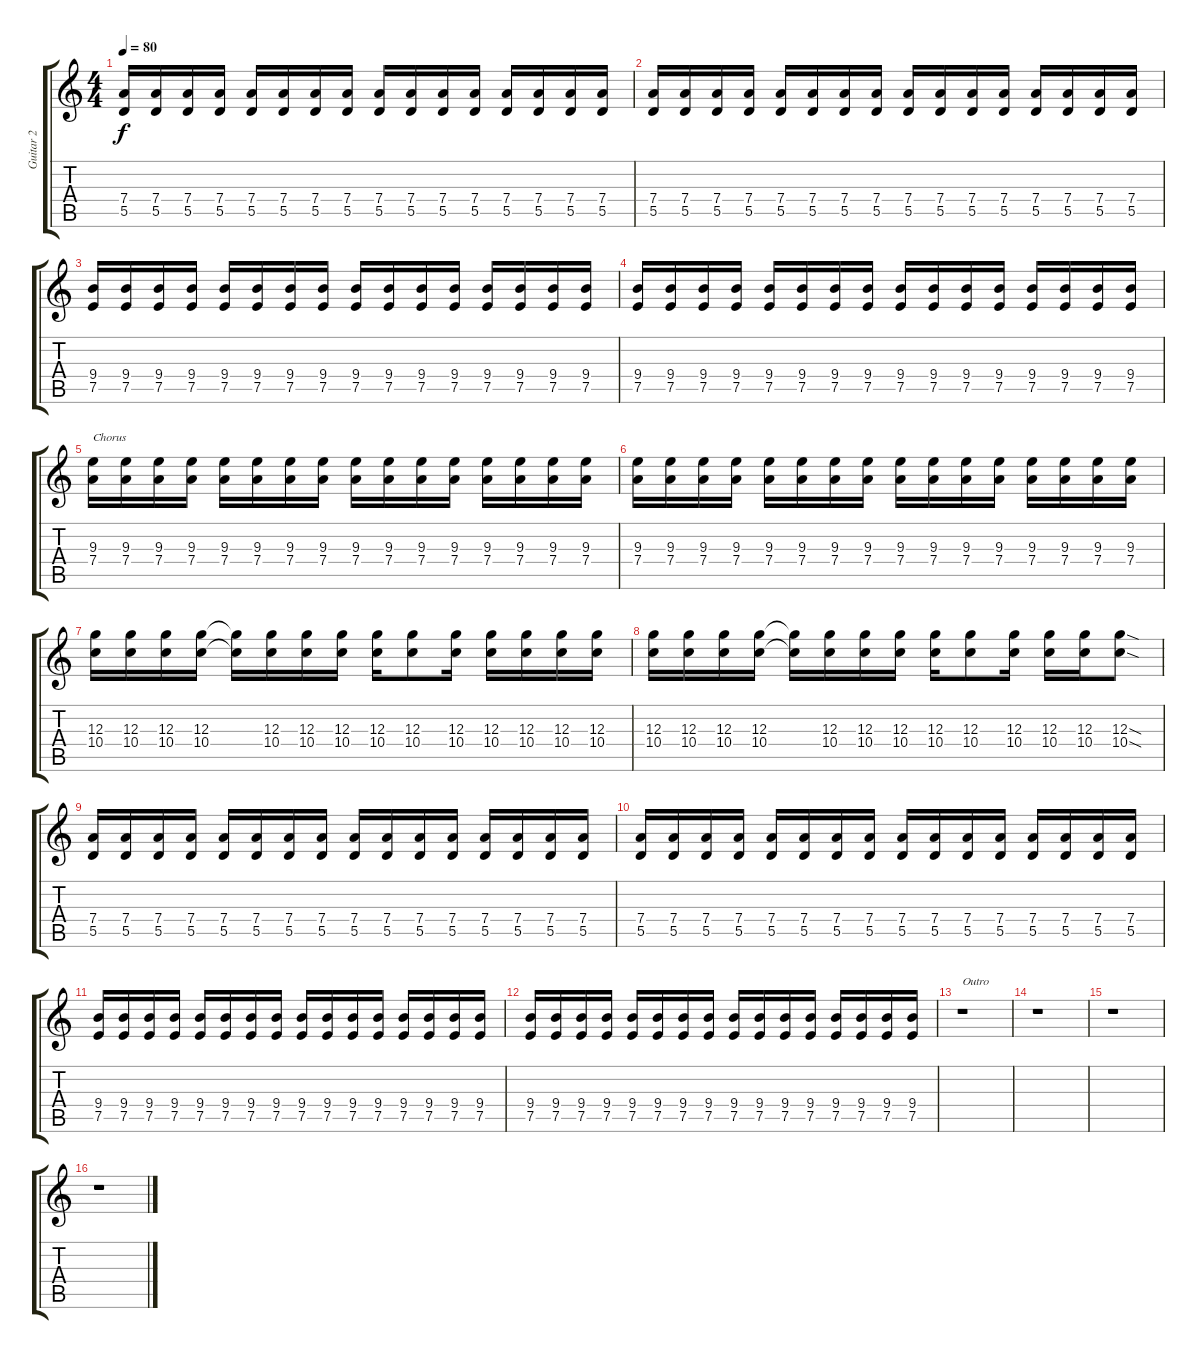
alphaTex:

\track ("Guitar 2" "Guitar 2") {instrument distortionguitar}
\staff {score tabs}
\tuning (E4 B3 G3 D3 A2 E2) {hide}
\ts (4 4)
\tempo 80
\clef g2
\ks c
(7.4 5.5).16{dy f} (7.4 5.5).16 (7.4 5.5).16 (7.4 5.5).16 (7.4 5.5).16 (7.4 5.5).16 (7.4 5.5).16 (7.4 5.5).16 (7.4 5.5).16 (7.4 5.5).16 (7.4 5.5).16 (7.4 5.5).16 (7.4 5.5).16 (7.4 5.5).16 (7.4 5.5).16 (7.4 5.5).16 |
(7.4 5.5).16 (7.4 5.5).16 (7.4 5.5).16 (7.4 5.5).16 (7.4 5.5).16 (7.4 5.5).16 (7.4 5.5).16 (7.4 5.5).16 (7.4 5.5).16 (7.4 5.5).16 (7.4 5.5).16 (7.4 5.5).16 (7.4 5.5).16 (7.4 5.5).16 (7.4 5.5).16 (7.4 5.5).16 |
(9.4 7.5).16 (9.4 7.5).16 (9.4 7.5).16 (9.4 7.5).16 (9.4 7.5).16 (9.4 7.5).16 (9.4 7.5).16 (9.4 7.5).16 (9.4 7.5).16 (9.4 7.5).16 (9.4 7.5).16 (9.4 7.5).16 (9.4 7.5).16 (9.4 7.5).16 (9.4 7.5).16 (9.4 7.5).16 |
(9.4 7.5).16 (9.4 7.5).16 (9.4 7.5).16 (9.4 7.5).16 (9.4 7.5).16 (9.4 7.5).16 (9.4 7.5).16 (9.4 7.5).16 (9.4 7.5).16 (9.4 7.5).16 (9.4 7.5).16 (9.4 7.5).16 (9.4 7.5).16 (9.4 7.5).16 (9.4 7.5).16 (9.4 7.5).16 |
(9.3 7.4).16{txt "Chorus"} (9.3 7.4).16 (9.3 7.4).16 (9.3 7.4).16 (9.3 7.4).16 (9.3 7.4).16 (9.3 7.4).16 (9.3 7.4).16 (9.3 7.4).16 (9.3 7.4).16 (9.3 7.4).16 (9.3 7.4).16 (9.3 7.4).16 (9.3 7.4).16 (9.3 7.4).16 (9.3 7.4).16 |
(9.3 7.4).16 (9.3 7.4).16 (9.3 7.4).16 (9.3 7.4).16 (9.3 7.4).16 (9.3 7.4).16 (9.3 7.4).16 (9.3 7.4).16 (9.3 7.4).16 (9.3 7.4).16 (9.3 7.4).16 (9.3 7.4).16 (9.3 7.4).16 (9.3 7.4).16 (9.3 7.4).16 (9.3 7.4).16 |
(12.3 10.4).16 (12.3 10.4).16 (12.3 10.4).16 (12.3 10.4).16 (12.3{t} 10.4{t}).16 (12.3 10.4).16 (12.3 10.4).16 (12.3 10.4).16 (12.3 10.4).16 (12.3 10.4).8 (12.3 10.4).16 (12.3 10.4).16 (12.3 10.4).16 (12.3 10.4).16 (12.3 10.4).16 |
(12.3 10.4).16 (12.3 10.4).16 (12.3 10.4).16 (12.3 10.4).16 (12.3{t} 10.4{t}).16 (12.3 10.4).16 (12.3 10.4).16 (12.3 10.4).16 (12.3 10.4).16 (12.3 10.4).8 (12.3 10.4).16 (12.3 10.4).16 (12.3 10.4).16 (12.3{sod} 10.4{sod}).8 |
(7.4 5.5).16 (7.4 5.5).16 (7.4 5.5).16 (7.4 5.5).16 (7.4 5.5).16 (7.4 5.5).16 (7.4 5.5).16 (7.4 5.5).16 (7.4 5.5).16 (7.4 5.5).16 (7.4 5.5).16 (7.4 5.5).16 (7.4 5.5).16 (7.4 5.5).16 (7.4 5.5).16 (7.4 5.5).16 |
(7.4 5.5).16 (7.4 5.5).16 (7.4 5.5).16 (7.4 5.5).16 (7.4 5.5).16 (7.4 5.5).16 (7.4 5.5).16 (7.4 5.5).16 (7.4 5.5).16 (7.4 5.5).16 (7.4 5.5).16 (7.4 5.5).16 (7.4 5.5).16 (7.4 5.5).16 (7.4 5.5).16 (7.4 5.5).16 |
(9.4 7.5).16 (9.4 7.5).16 (9.4 7.5).16 (9.4 7.5).16 (9.4 7.5).16 (9.4 7.5).16 (9.4 7.5).16 (9.4 7.5).16 (9.4 7.5).16 (9.4 7.5).16 (9.4 7.5).16 (9.4 7.5).16 (9.4 7.5).16 (9.4 7.5).16 (9.4 7.5).16 (9.4 7.5).16 |
(9.4 7.5).16 (9.4 7.5).16 (9.4 7.5).16 (9.4 7.5).16 (9.4 7.5).16 (9.4 7.5).16 (9.4 7.5).16 (9.4 7.5).16 (9.4 7.5).16 (9.4 7.5).16 (9.4 7.5).16 (9.4 7.5).16 (9.4 7.5).16 (9.4 7.5).16 (9.4 7.5).16 (9.4 7.5).16 |
r.1{txt "Outro"} |
r.1 |
r.1 |
r.1
